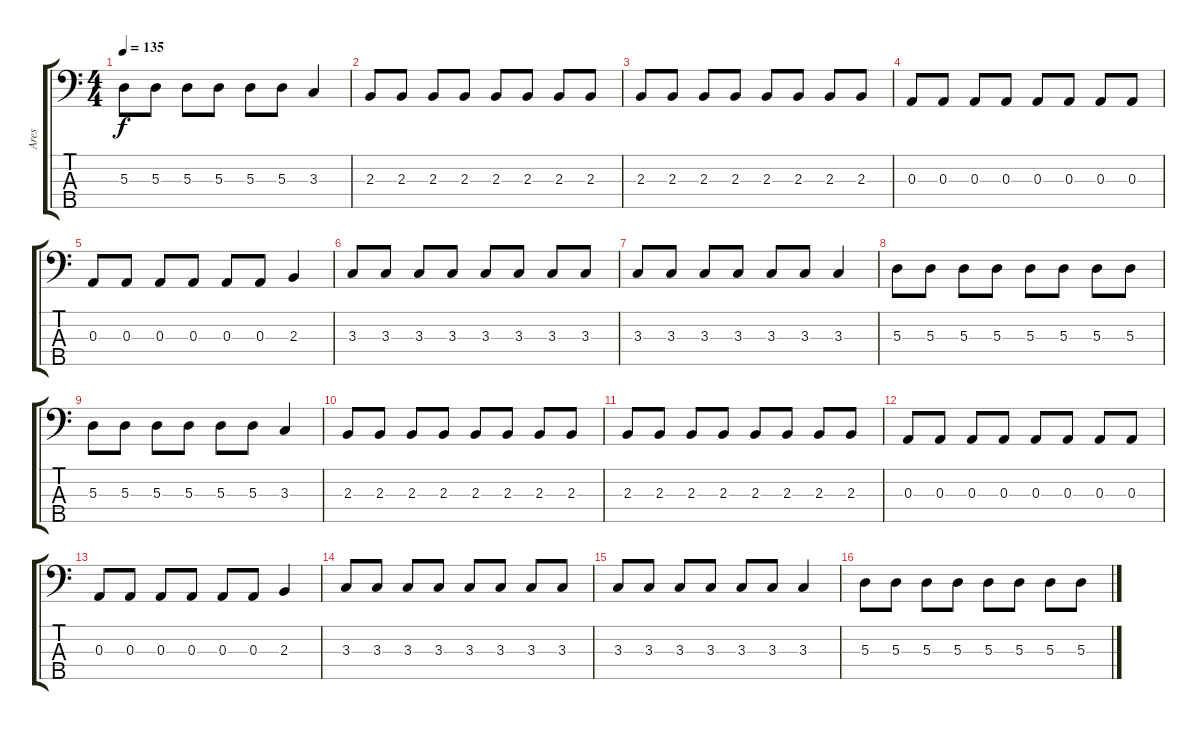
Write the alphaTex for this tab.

\track ("Ares" "Ares") {instrument electricbasspick}
\staff {score tabs}
\tuning (G2 D2 A1 E1 B0) {hide}
\ts (4 4)
\tempo 135
\clef f4
\ks c
5.3.8{dy f} 5.3.8 5.3.8 5.3.8 5.3.8 5.3.8 3.3.4 |
2.3.8 2.3.8 2.3.8 2.3.8 2.3.8 2.3.8 2.3.8 2.3.8 |
2.3.8 2.3.8 2.3.8 2.3.8 2.3.8 2.3.8 2.3.8 2.3.8 |
0.3.8 0.3.8 0.3.8 0.3.8 0.3.8 0.3.8 0.3.8 0.3.8 |
0.3.8 0.3.8 0.3.8 0.3.8 0.3.8 0.3.8 2.3.4 |
3.3.8 3.3.8 3.3.8 3.3.8 3.3.8 3.3.8 3.3.8 3.3.8 |
3.3.8 3.3.8 3.3.8 3.3.8 3.3.8 3.3.8 3.3.4 |
5.3.8 5.3.8 5.3.8 5.3.8 5.3.8 5.3.8 5.3.8 5.3.8 |
5.3.8 5.3.8 5.3.8 5.3.8 5.3.8 5.3.8 3.3.4 |
2.3.8 2.3.8 2.3.8 2.3.8 2.3.8 2.3.8 2.3.8 2.3.8 |
2.3.8 2.3.8 2.3.8 2.3.8 2.3.8 2.3.8 2.3.8 2.3.8 |
0.3.8 0.3.8 0.3.8 0.3.8 0.3.8 0.3.8 0.3.8 0.3.8 |
0.3.8 0.3.8 0.3.8 0.3.8 0.3.8 0.3.8 2.3.4 |
3.3.8 3.3.8 3.3.8 3.3.8 3.3.8 3.3.8 3.3.8 3.3.8 |
3.3.8 3.3.8 3.3.8 3.3.8 3.3.8 3.3.8 3.3.4 |
5.3.8 5.3.8 5.3.8 5.3.8 5.3.8 5.3.8 5.3.8 5.3.8
